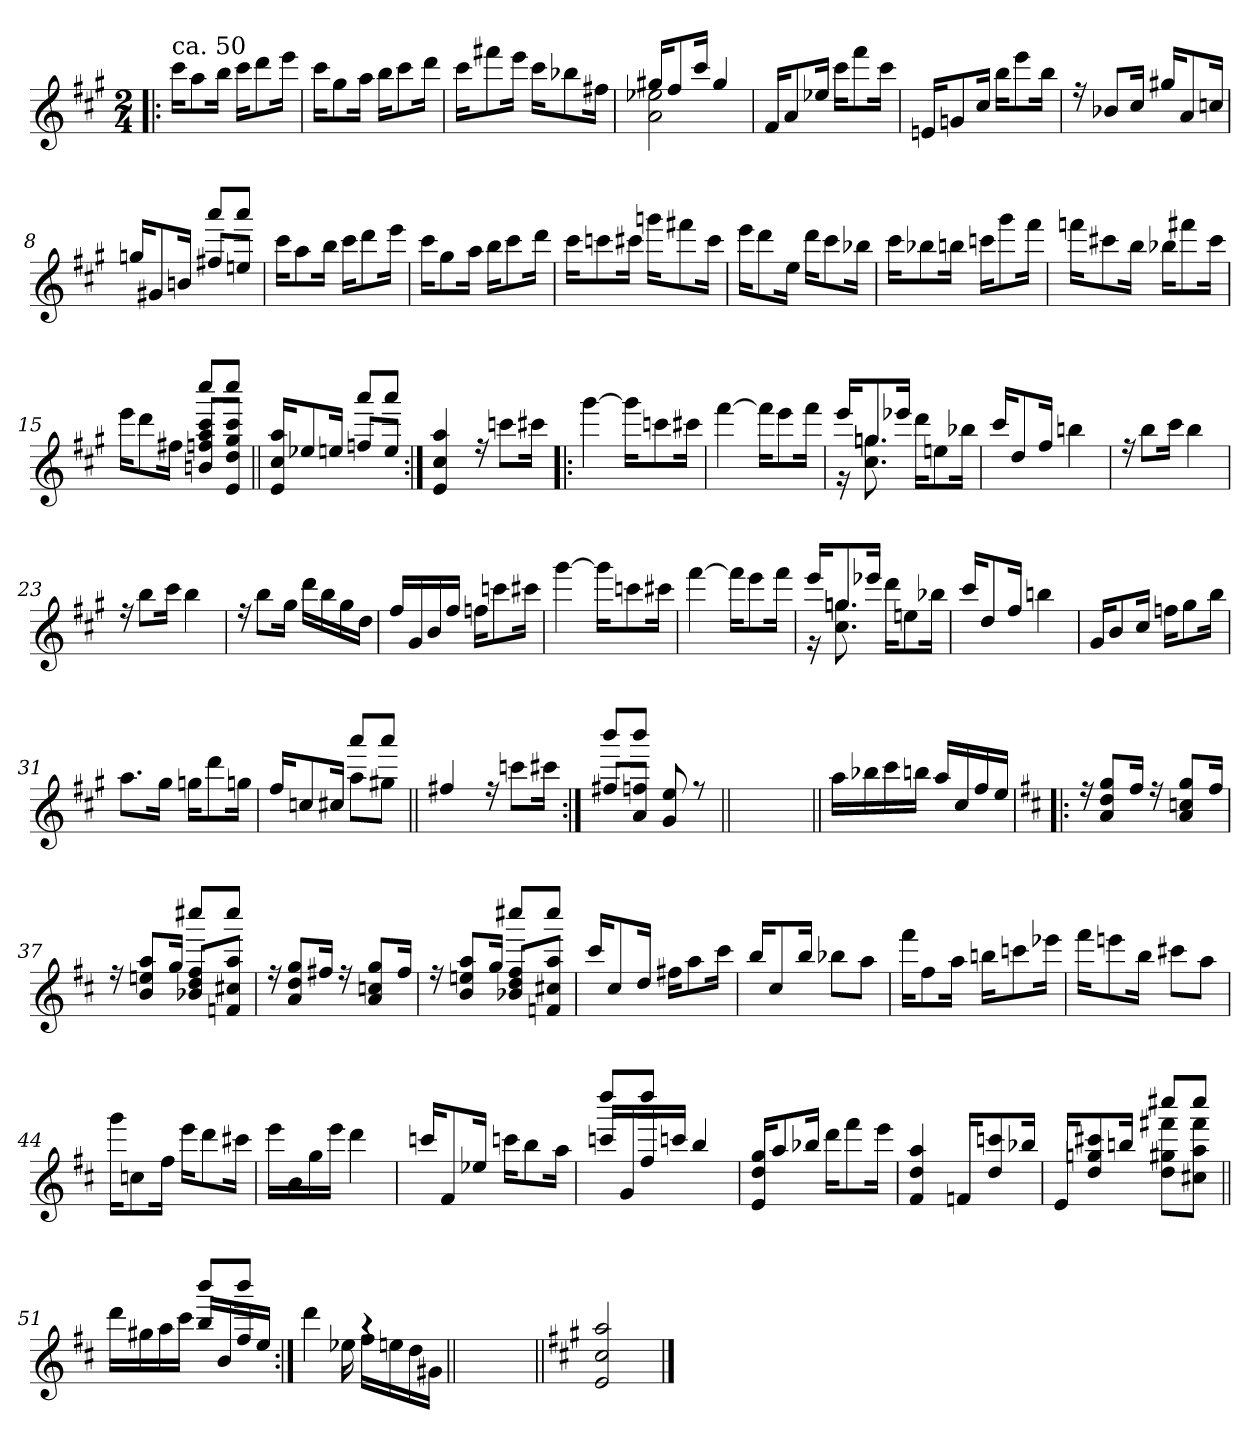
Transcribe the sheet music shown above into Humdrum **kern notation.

**kern
*part1
*staff1
*clefG2
*k[f#c#g#]
*A:
*M2/4
=1!|:
*^
!LO:TX:a:t=ca. 50	!
16ccc#\KL	2ryy
8aa\	.
16bb\Jk	.
16ccc#\KL	.
8ddd\	.
16eee\Jk	.
=2	=2
16ccc#\KL	4ryy
8gg#\	.
16aa\Jk	.
16bb\KL	4ryy
8ccc#\	.
16ddd\Jk	.
=3	=3
16ccc#\KL	4ryy
8fff#X\	.
16eee\Jk	.
16ccc#\KL	4ryy
8bb-X\	.
16ff#X\Jk	.
=4	=4
*	*^
16gg#X/KL	2a\ 2ee-X\	2ryy
8ff#/	.	.
16ccc#/Jk	.	.
4gg#/	.	.
*	*v	*v
!!LO:LB:g=z
=5	=5
16f#/KL	2ryy
8a/	.
16ee-X/Jk	.
16ccc#\KL	.
8fff#\	.
16ccc#\Jk	.
=6	=6
16en/KL	2ryy
8gn/	.
16cc#/Jk	.
16bb\KL	.
8eee\	.
16bb\Jk	.
=7	=7
16ree	4ryy
8b-X/L	.
16cc#/Jk	.
16gg#X/KL	4ryy
8a/	.
16ccn/Jk	.
=8	=8
*	*^
16ggn/KL	4ryy	4ryy
8g#X/	.	.
16bn/Jk	.	.
8ff#X/L	8ryy	8aaa!/L
8een/J	8ryy	8aaa!/J
*	*v	*v
!!LO:LB:g=z
=9	=9
16ccc#\KL	2ryy
8aa\	.
16bb\Jk	.
16ccc#\KL	.
8ddd\	.
16eee\Jk	.
=10	=10
16ccc#\KL	4ryy
8gg#\	.
16aa\Jk	.
16bb\KL	4ryy
8ccc#\	.
16ddd\Jk	.
=11	=11
16ccc#\KL	4ryy
8cccn\	.
16ccc#X\Jk	.
16gggn\KL	4ryy
8fff#X\	.
16ccc#\Jk	.
=12	=12
16eee\KL	4ryy
8ddd\	.
16ee\Jk	.
16ddd\KL	4ryy
8ccc#\	.
16bb-X\Jk	.
!!LO:LB:g=z	!!
=13	=13
16ccc#\KL	4ryy
8bb-X\	.
16bbn\Jk	.
16cccn\KL	4ryy
8ggg#\	.
16fff#\Jk	.
=14	=14
16fffn\KL	4ryy
8ccc#X\	.
16bb\Jk	.
16bb-X\KL	4ryy
8fff#X\	.
16ccc#\Jk	.
=15	=15
*	*^
16eee\KL	4ryy	4ryy
8ddd\	.	.
16ff#X\Jk	.	.
8bn/ 8ffn/ 8aa/ 8ccc#/L	8ryy	8cccc#!/L
8e/ 8dd/ 8gg#/ 8ccc#/J	8ryy	8cccc#!/J
=16||	=16||	=16||
16e/ 16cc#/ 16aa/KL	4ryy	4ryy
8ee-X/	.	.
16een/Jk	.	.
8ffn/L	8ryy	8aaa!/L
8ee/J	8ryy	8aaa!/J
*	*v	*v
!!LO:LB:g=z
=17:|!	=17:|!
4e/ 4cc#/ 4aa/	4ryy
16ree	4ryy
8cccn\L	.
16ccc#X\Jk	.
=18!|:	=18!|:
[<4ggg#\	2ryy
16ggg#\KL]	.
8cccn\	.
16ccc#X\Jk	.
=19	=19
[<4fff#\	2ryy
16fff#\KL]	.
8eee\	.
16fff#\Jk	.
=20	=20
*	*^
16eee/KL	16rf	4ryy
8ggn/	8.cc#\ 8.ggn\	.
16eee-X/Jk	.	.
16ddd\KL	4ryy	4ryy
8een\	.	.
16bb-X\Jk	.	.
*	*v	*v
!!LO:LB:g=z
=21	=21
16ccc#/KL	2ryy
8dd/	.
16ff#/Jk	.
4bbn\	.
=22	=22
16ree	2ryy
8bb\L	.
16ccc#\Jk	.
4bb\	.
=23	=23
16ree	2ryy
8bb\L	.
16ccc#\Jk	.
4bb\	.
=24	=24
16ree	2ryy
8bb\L	.
16gg#\Jk	.
16ddd\LL	.
16bb\	.
16gg#\	.
16dd\JJ	.
!!LO:LB:g=z	!!
=25	=25
16ff#/LL	4ryy
16g#/	.
16b/	.
16ff#/JJ	.
16ffn\KL	4ryy
8cccn\	.
16ccc#X\Jk	.
=26	=26
[<4ggg#\	2ryy
16ggg#\KL]	.
8cccn\	.
16ccc#X\Jk	.
=27	=27
[<4fff#\	2ryy
16fff#\KL]	.
8eee\	.
16fff#\Jk	.
=28	=28
*	*^
16eee/KL	16rf	4ryy
8ggn/	8.cc#\ 8.ggn\	.
16eee-X/Jk	.	.
16ddd\KL	4ryy	4ryy
8een\	.	.
16bb-X\Jk	.	.
*	*v	*v
!!LO:LB:g=z
=29	=29
16ccc#/KL	2ryy
8dd/	.
16ff#/Jk	.
4bbn\	.
=30	=30
16g#/KL	2ryy
8b/	.
16cc#/Jk	.
16ffn\KL	.
8gg#\	.
16bb\Jk	.
=31	=31
8.aa\L	4ryy
16gg#\Jk	.
16ggn\KL	4ryy
8ddd\	.
16ggn\Jk	.
=32	=32
*	*^
16ff#/KL	4ryy	4ryy
8ccn/	.	.
16cc#X/Jk	.	.
8aa\L	8ryy	8aaa!/L
8gg#X\J	8ryy	8aaa!/J
*	*v	*v
!!LO:PB:g=z
=33||	=33||
4ff#X/	4ryy
16ree	4ryy
8cccn\L	.
16ccc#X\Jk	.
=34:|!	=34:|!
*	*^
8ff#X/L	8ryy	8bbb!/L
8a/ 8ffn/J	8ryy	8bbb!/J
8g#/ 8ee/	4ryy	4ryy
8ree	.	.
*v	*v	*v
=34X341||
2ryy
=35||
*^
16aa\LL	4ryy
16bb-X\	.
16ccc#\	.
16bbn\JJ	.
16aa/LL	4ryy
16cc#/	.
16ff#/	.
16ee/JJ	.
!!LO:LB:g=z	!!
=36!|:	=36!|:
*k[f#c#]	*
*D:	*
16ree	4ryy
8a/ 8dd/ 8gg/L	.
16ff#/Jk	.
16ree	4ryy
8a/ 8ccn/ 8gg/L	.
16ff#/Jk	.
=37	=37
*	*^
16ree	4ryy	4ryy
8b/ 8een/ 8aa/L	.	.
16gg/Jk	.	.
8b-X/ 8dd/ 8ff#/L	8ryy	8cccc#X!/L
8fn/ 8cc#X/ 8aa/J	8ryy	8cccc#!/J
*	*v	*v
=38	=38
16ree	4ryy
8a/ 8dd/ 8gg/L	.
16ff#X/Jk	.
16ree	4ryy
8a/ 8ccn/ 8gg/L	.
16ff#/Jk	.
=39	=39
*	*^
16ree	4ryy	4ryy
8b/ 8een/ 8aa/L	.	.
16gg/Jk	.	.
8b-X/ 8dd/ 8ff#/L	8ryy	8cccc#X!/L
8fn/ 8cc#X/ 8aa/J	8ryy	8cccc#!/J
*	*v	*v
!!LO:LB:g=z
=40	=40
16ccc#/KL	2ryy
8cc#/	.
16dd/Jk	.
16ff#X\KL	.
8aa\	.
16ccc#\Jk	.
=41	=41
16bb/KL	2ryy
8cc#/	.
16bb/Jk	.
8bb-X\L	.
8aa\J	.
=42	=42
16fff#\KL	4ryy
8ff#\	.
16aa\Jk	.
16bbn\KL	4ryy
8cccn\	.
16eee-X\Jk	.
=43	=43
16fff#\KL	4ryy
8eeen\	.
16bb\Jk	.
8ccc#X\L	4ryy
8aa\J	.
!!LO:LB:g=z	!!
=44	=44
16ggg\KL	4ryy
8ccn\	.
16ff#\Jk	.
16eee\KL	4ryy
8ddd\	.
16ccc#X\Jk	.
=45	=45
16eee\LL	2ryy
16b\	.
16gg\	.
16eee\JJ	.
4ddd\	.
=46	=46
16cccn/KL	4ryy
8f#/	.
16ee-X/Jk	.
16cccn\KL	4ryy
8bb\	.
16aa\Jk	.
=47	=47
*	*^
16cccn/LL	8ryy	8dddd!/L
16g/	.	.
16ff#/	8ryy	8dddd!/J
16cccn/JJ	.	.
4bb/	4ryy	4ryy
*	*v	*v
!!LO:LB:g=z
=48	=48
16e/ 16dd/ 16gg/KL	4ryy
8aa/	.
16bb-X/Jk	.
16ddd\KL	4ryy
8fff#\	.
16eee\Jk	.
=49	=49
4f#/ 4dd/ 4aa/	4ryy
16fn/KL	4ryy
8dd/ 8cccn/	.
16bb-X/Jk	.
=50	=50
*	*^
16e/KL	4ryy	4ryy
8dd/ 8ggn/ 8ccc#X/	.	.
16bbn/Jk	.	.
8dd\ 8gg#X\ 8fff#X\L	8ryy	8cccc#X!/L
8cc#X\ 8aa\ 8fff#\J	8ryy	8cccc#!/J
!!LO:LB:g=z	!!	!!
=51||	=51||	=51||
16ddd\LL	4ryy	4ryy
16gg#X\	.	.
16aa\	.	.
16ccc#\JJ	.	.
16bb/LL	8ryy	8bbb!/L
16b/	.	.
16ff#/	8ryy	8bbb!/J
16ee/JJ	.	.
=52:|!	=52:|!	=52:|!
4ddd\	8.ryy	4ryy
.	16ee-X!\	.
4rgg	16ff#!\LL	4ryy
.	16een!\	.
.	16dd!\	.
.	16g#X!\JJ	.
*v	*v	*v
=52X522||
2ryy
=53||
*k[f#c#g#]
*A:
*^
2e/ 2cc#/ 2aa/	2ryy
*v	*v
==
*-
